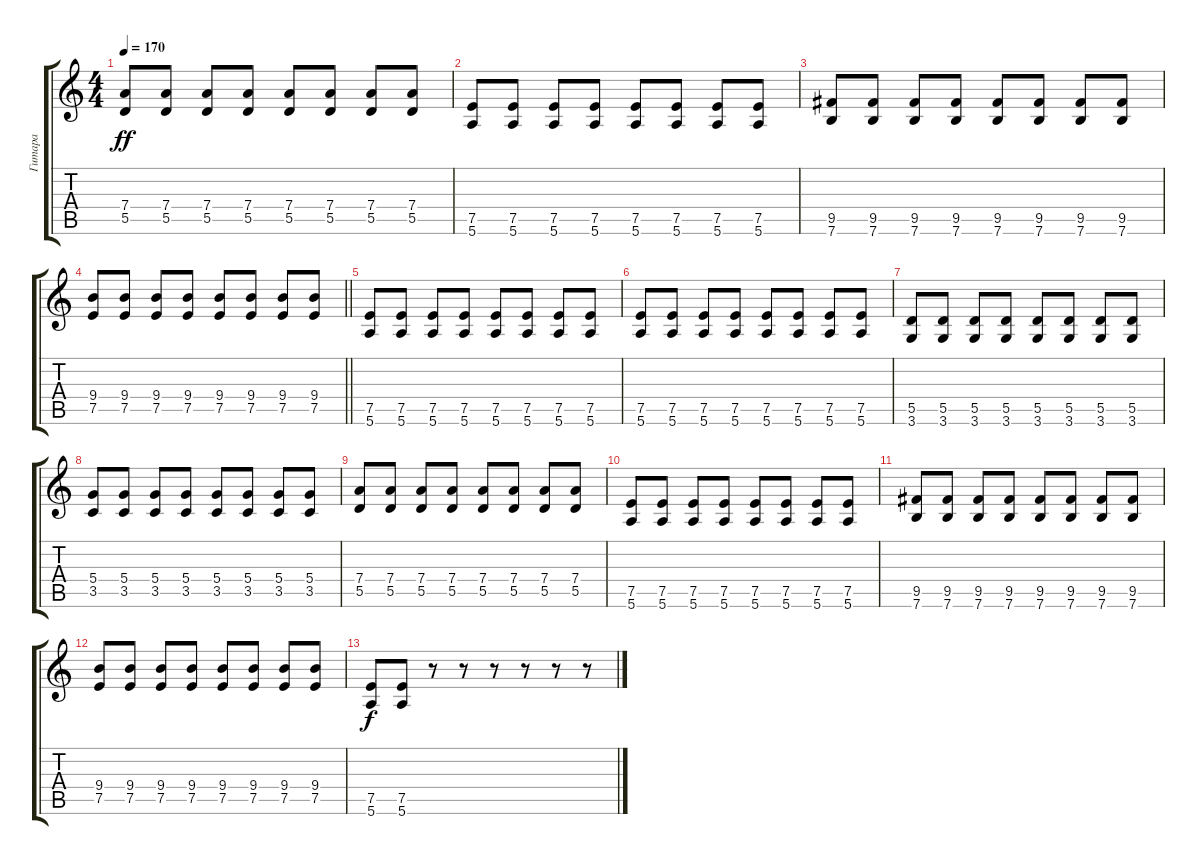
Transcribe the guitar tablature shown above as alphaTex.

\track ("Гитара" "Гитара") {instrument overdrivenguitar}
\staff {score tabs}
\tuning (E4 B3 G3 D3 A2 E2) {hide}
\ts (4 4)
\tempo 170
\clef g2
\ks c
(7.4 5.5).8{dy ff} (7.4 5.5).8 (7.4 5.5).8 (7.4 5.5).8 (7.4 5.5).8 (7.4 5.5).8 (7.4 5.5).8 (7.4 5.5).8 |
(7.5 5.6).8 (7.5 5.6).8 (7.5 5.6).8 (7.5 5.6).8 (7.5 5.6).8 (7.5 5.6).8 (7.5 5.6).8 (7.5 5.6).8 |
(9.5 7.6).8 (9.5 7.6).8 (9.5 7.6).8 (9.5 7.6).8 (9.5 7.6).8 (9.5 7.6).8 (9.5 7.6).8 (9.5 7.6).8 |
\barLineRight lightlight
(9.4 7.5).8 (9.4 7.5).8 (9.4 7.5).8 (9.4 7.5).8 (9.4 7.5).8 (9.4 7.5).8 (9.4 7.5).8 (9.4 7.5).8 |
\section ("" "")
(7.5 5.6).8 (7.5 5.6).8 (7.5 5.6).8 (7.5 5.6).8 (7.5 5.6).8 (7.5 5.6).8 (7.5 5.6).8 (7.5 5.6).8 |
(7.5 5.6).8 (7.5 5.6).8 (7.5 5.6).8 (7.5 5.6).8 (7.5 5.6).8 (7.5 5.6).8 (7.5 5.6).8 (7.5 5.6).8 |
(5.5 3.6).8 (5.5 3.6).8 (5.5 3.6).8 (5.5 3.6).8 (5.5 3.6).8 (5.5 3.6).8 (5.5 3.6).8 (5.5 3.6).8 |
(5.4 3.5).8 (5.4 3.5).8 (5.4 3.5).8 (5.4 3.5).8 (5.4 3.5).8 (5.4 3.5).8 (5.4 3.5).8 (5.4 3.5).8 |
(7.4 5.5).8 (7.4 5.5).8 (7.4 5.5).8 (7.4 5.5).8 (7.4 5.5).8 (7.4 5.5).8 (7.4 5.5).8 (7.4 5.5).8 |
(7.5 5.6).8 (7.5 5.6).8 (7.5 5.6).8 (7.5 5.6).8 (7.5 5.6).8 (7.5 5.6).8 (7.5 5.6).8 (7.5 5.6).8 |
(9.5 7.6).8 (9.5 7.6).8 (9.5 7.6).8 (9.5 7.6).8 (9.5 7.6).8 (9.5 7.6).8 (9.5 7.6).8 (9.5 7.6).8 |
(9.4 7.5).8 (9.4 7.5).8 (9.4 7.5).8 (9.4 7.5).8 (9.4 7.5).8 (9.4 7.5).8 (9.4 7.5).8 (9.4 7.5).8 |
(7.5 5.6).8{dy f} (7.5 5.6).8 r.8 r.8 r.8 r.8 r.8 r.8
